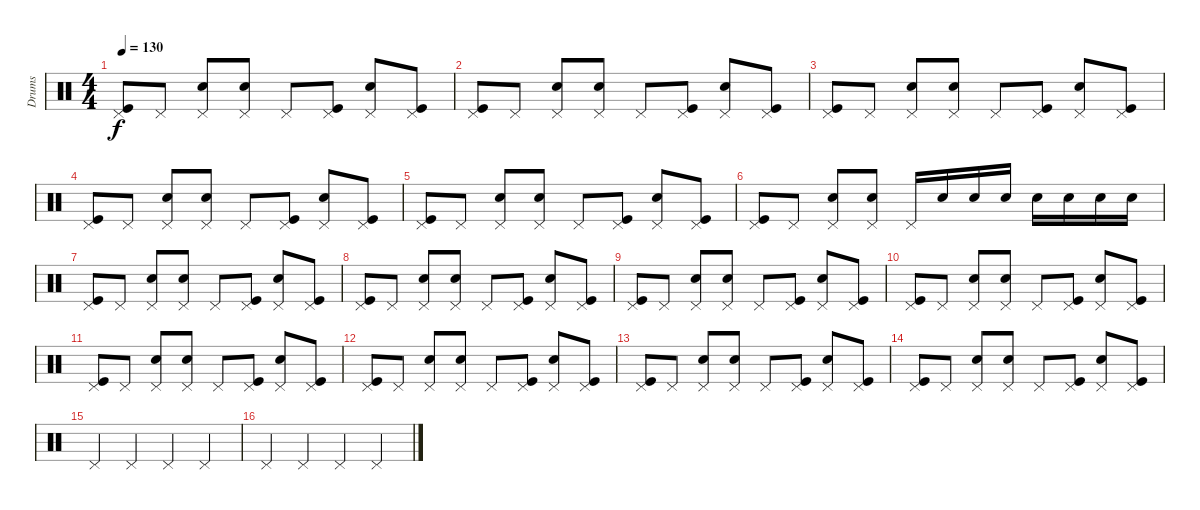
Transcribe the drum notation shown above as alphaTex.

\track ("Drums" "Drums") {instrument percussion}
\staff {score}
\articulation defaults
\ts (4 4)
\tempo 130
\clef neutral
\ks c
("Kick (hit)" "Pedal Hi-Hat (hit)").8{dy f} "Pedal Hi-Hat (hit)".8 ("Electric Snare (hit)" "Pedal Hi-Hat (hit)").8 ("Electric Snare (hit)" "Pedal Hi-Hat (hit)").8 "Pedal Hi-Hat (hit)".8 ("Kick (hit)" "Pedal Hi-Hat (hit)").8 ("Electric Snare (hit)" "Pedal Hi-Hat (hit)").8 ("Kick (hit)" "Pedal Hi-Hat (hit)").8 |
("Kick (hit)" "Pedal Hi-Hat (hit)").8 "Pedal Hi-Hat (hit)".8 ("Electric Snare (hit)" "Pedal Hi-Hat (hit)").8 ("Electric Snare (hit)" "Pedal Hi-Hat (hit)").8 "Pedal Hi-Hat (hit)".8 ("Kick (hit)" "Pedal Hi-Hat (hit)").8 ("Electric Snare (hit)" "Pedal Hi-Hat (hit)").8 ("Kick (hit)" "Pedal Hi-Hat (hit)").8 |
("Kick (hit)" "Pedal Hi-Hat (hit)").8 "Pedal Hi-Hat (hit)".8 ("Electric Snare (hit)" "Pedal Hi-Hat (hit)").8 ("Electric Snare (hit)" "Pedal Hi-Hat (hit)").8 "Pedal Hi-Hat (hit)".8 ("Kick (hit)" "Pedal Hi-Hat (hit)").8 ("Electric Snare (hit)" "Pedal Hi-Hat (hit)").8 ("Kick (hit)" "Pedal Hi-Hat (hit)").8 |
("Kick (hit)" "Pedal Hi-Hat (hit)").8 "Pedal Hi-Hat (hit)".8 ("Electric Snare (hit)" "Pedal Hi-Hat (hit)").8 ("Electric Snare (hit)" "Pedal Hi-Hat (hit)").8 "Pedal Hi-Hat (hit)".8 ("Kick (hit)" "Pedal Hi-Hat (hit)").8 ("Electric Snare (hit)" "Pedal Hi-Hat (hit)").8 ("Kick (hit)" "Pedal Hi-Hat (hit)").8 |
("Kick (hit)" "Pedal Hi-Hat (hit)").8 "Pedal Hi-Hat (hit)".8 ("Electric Snare (hit)" "Pedal Hi-Hat (hit)").8 ("Electric Snare (hit)" "Pedal Hi-Hat (hit)").8 "Pedal Hi-Hat (hit)".8 ("Kick (hit)" "Pedal Hi-Hat (hit)").8 ("Electric Snare (hit)" "Pedal Hi-Hat (hit)").8 ("Kick (hit)" "Pedal Hi-Hat (hit)").8 |
("Kick (hit)" "Pedal Hi-Hat (hit)").8 "Pedal Hi-Hat (hit)".8 ("Electric Snare (hit)" "Pedal Hi-Hat (hit)").8 ("Electric Snare (hit)" "Pedal Hi-Hat (hit)").8 "Pedal Hi-Hat (hit)".16 "Electric Snare (hit)".16 "Electric Snare (hit)".16 "Electric Snare (hit)".16 "Electric Snare (hit)".16 "Electric Snare (hit)".16 "Electric Snare (hit)".16 "Electric Snare (hit)".16 |
("Kick (hit)" "Pedal Hi-Hat (hit)").8 "Pedal Hi-Hat (hit)".8 ("Electric Snare (hit)" "Pedal Hi-Hat (hit)").8 ("Electric Snare (hit)" "Pedal Hi-Hat (hit)").8 "Pedal Hi-Hat (hit)".8 ("Kick (hit)" "Pedal Hi-Hat (hit)").8 ("Electric Snare (hit)" "Pedal Hi-Hat (hit)").8 ("Kick (hit)" "Pedal Hi-Hat (hit)").8 |
("Kick (hit)" "Pedal Hi-Hat (hit)").8 "Pedal Hi-Hat (hit)".8 ("Electric Snare (hit)" "Pedal Hi-Hat (hit)").8 ("Electric Snare (hit)" "Pedal Hi-Hat (hit)").8 "Pedal Hi-Hat (hit)".8 ("Kick (hit)" "Pedal Hi-Hat (hit)").8 ("Electric Snare (hit)" "Pedal Hi-Hat (hit)").8 ("Kick (hit)" "Pedal Hi-Hat (hit)").8 |
("Kick (hit)" "Pedal Hi-Hat (hit)").8 "Pedal Hi-Hat (hit)".8 ("Electric Snare (hit)" "Pedal Hi-Hat (hit)").8 ("Electric Snare (hit)" "Pedal Hi-Hat (hit)").8 "Pedal Hi-Hat (hit)".8 ("Kick (hit)" "Pedal Hi-Hat (hit)").8 ("Electric Snare (hit)" "Pedal Hi-Hat (hit)").8 ("Kick (hit)" "Pedal Hi-Hat (hit)").8 |
("Kick (hit)" "Pedal Hi-Hat (hit)").8 "Pedal Hi-Hat (hit)".8 ("Electric Snare (hit)" "Pedal Hi-Hat (hit)").8 ("Electric Snare (hit)" "Pedal Hi-Hat (hit)").8 "Pedal Hi-Hat (hit)".8 ("Kick (hit)" "Pedal Hi-Hat (hit)").8 ("Electric Snare (hit)" "Pedal Hi-Hat (hit)").8 ("Kick (hit)" "Pedal Hi-Hat (hit)").8 |
("Kick (hit)" "Pedal Hi-Hat (hit)").8 "Pedal Hi-Hat (hit)".8 ("Electric Snare (hit)" "Pedal Hi-Hat (hit)").8 ("Electric Snare (hit)" "Pedal Hi-Hat (hit)").8 "Pedal Hi-Hat (hit)".8 ("Kick (hit)" "Pedal Hi-Hat (hit)").8 ("Electric Snare (hit)" "Pedal Hi-Hat (hit)").8 ("Kick (hit)" "Pedal Hi-Hat (hit)").8 |
("Kick (hit)" "Pedal Hi-Hat (hit)").8 "Pedal Hi-Hat (hit)".8 ("Electric Snare (hit)" "Pedal Hi-Hat (hit)").8 ("Electric Snare (hit)" "Pedal Hi-Hat (hit)").8 "Pedal Hi-Hat (hit)".8 ("Kick (hit)" "Pedal Hi-Hat (hit)").8 ("Electric Snare (hit)" "Pedal Hi-Hat (hit)").8 ("Kick (hit)" "Pedal Hi-Hat (hit)").8 |
("Kick (hit)" "Pedal Hi-Hat (hit)").8 "Pedal Hi-Hat (hit)".8 ("Electric Snare (hit)" "Pedal Hi-Hat (hit)").8 ("Electric Snare (hit)" "Pedal Hi-Hat (hit)").8 "Pedal Hi-Hat (hit)".8 ("Kick (hit)" "Pedal Hi-Hat (hit)").8 ("Electric Snare (hit)" "Pedal Hi-Hat (hit)").8 ("Kick (hit)" "Pedal Hi-Hat (hit)").8 |
("Kick (hit)" "Pedal Hi-Hat (hit)").8 "Pedal Hi-Hat (hit)".8 ("Electric Snare (hit)" "Pedal Hi-Hat (hit)").8 ("Electric Snare (hit)" "Pedal Hi-Hat (hit)").8 "Pedal Hi-Hat (hit)".8 ("Kick (hit)" "Pedal Hi-Hat (hit)").8 ("Electric Snare (hit)" "Pedal Hi-Hat (hit)").8 ("Kick (hit)" "Pedal Hi-Hat (hit)").8 |
"Pedal Hi-Hat (hit)".4 "Pedal Hi-Hat (hit)".4 "Pedal Hi-Hat (hit)".4 "Pedal Hi-Hat (hit)".4 |
"Pedal Hi-Hat (hit)".4 "Pedal Hi-Hat (hit)".4 "Pedal Hi-Hat (hit)".4 "Pedal Hi-Hat (hit)".4
